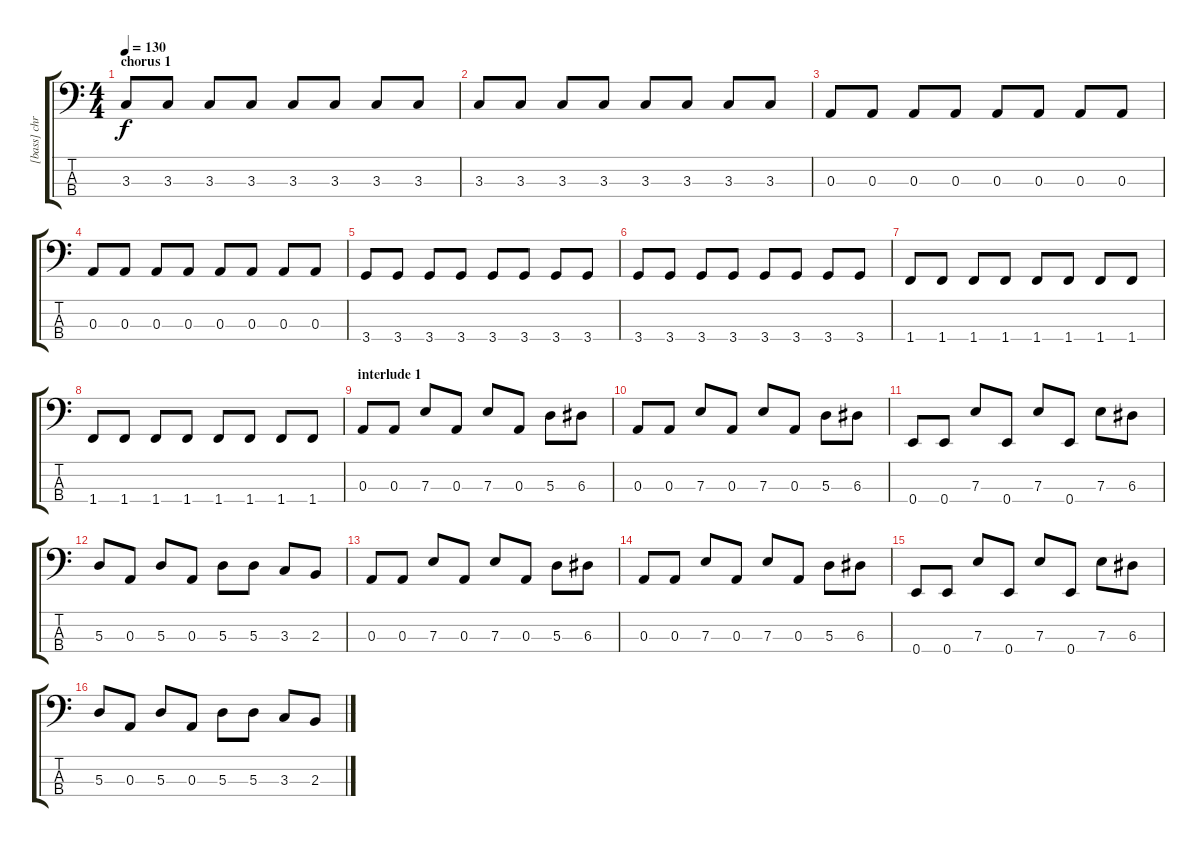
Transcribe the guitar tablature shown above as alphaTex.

\track ("[bass] chris" "[bass] chr") {instrument electricbassfinger}
\staff {score tabs}
\tuning (G2 D2 A1 E1) {hide}
\ts (4 4)
\section ("" "chorus 1")
\tempo 130
\clef f4
\ks c
3.3.8{dy f} 3.3.8 3.3.8 3.3.8 3.3.8 3.3.8 3.3.8 3.3.8 |
3.3.8 3.3.8 3.3.8 3.3.8 3.3.8 3.3.8 3.3.8 3.3.8 |
0.3.8 0.3.8 0.3.8 0.3.8 0.3.8 0.3.8 0.3.8 0.3.8 |
0.3.8 0.3.8 0.3.8 0.3.8 0.3.8 0.3.8 0.3.8 0.3.8 |
3.4.8 3.4.8 3.4.8 3.4.8 3.4.8 3.4.8 3.4.8 3.4.8 |
3.4.8 3.4.8 3.4.8 3.4.8 3.4.8 3.4.8 3.4.8 3.4.8 |
1.4.8 1.4.8 1.4.8 1.4.8 1.4.8 1.4.8 1.4.8 1.4.8 |
1.4.8 1.4.8 1.4.8 1.4.8 1.4.8 1.4.8 1.4.8 1.4.8 |
\section ("" "interlude 1")
0.3.8 0.3.8 7.3.8 0.3.8 7.3.8 0.3.8 5.3.8 6.3.8 |
0.3.8 0.3.8 7.3.8 0.3.8 7.3.8 0.3.8 5.3.8 6.3.8 |
0.4.8 0.4.8 7.3.8 0.4.8 7.3.8 0.4.8 7.3.8 6.3.8 |
5.3.8 0.3.8 5.3.8 0.3.8 5.3.8 5.3.8 3.3.8 2.3.8 |
0.3.8 0.3.8 7.3.8 0.3.8 7.3.8 0.3.8 5.3.8 6.3.8 |
0.3.8 0.3.8 7.3.8 0.3.8 7.3.8 0.3.8 5.3.8 6.3.8 |
0.4.8 0.4.8 7.3.8 0.4.8 7.3.8 0.4.8 7.3.8 6.3.8 |
5.3.8 0.3.8 5.3.8 0.3.8 5.3.8 5.3.8 3.3.8 2.3.8
